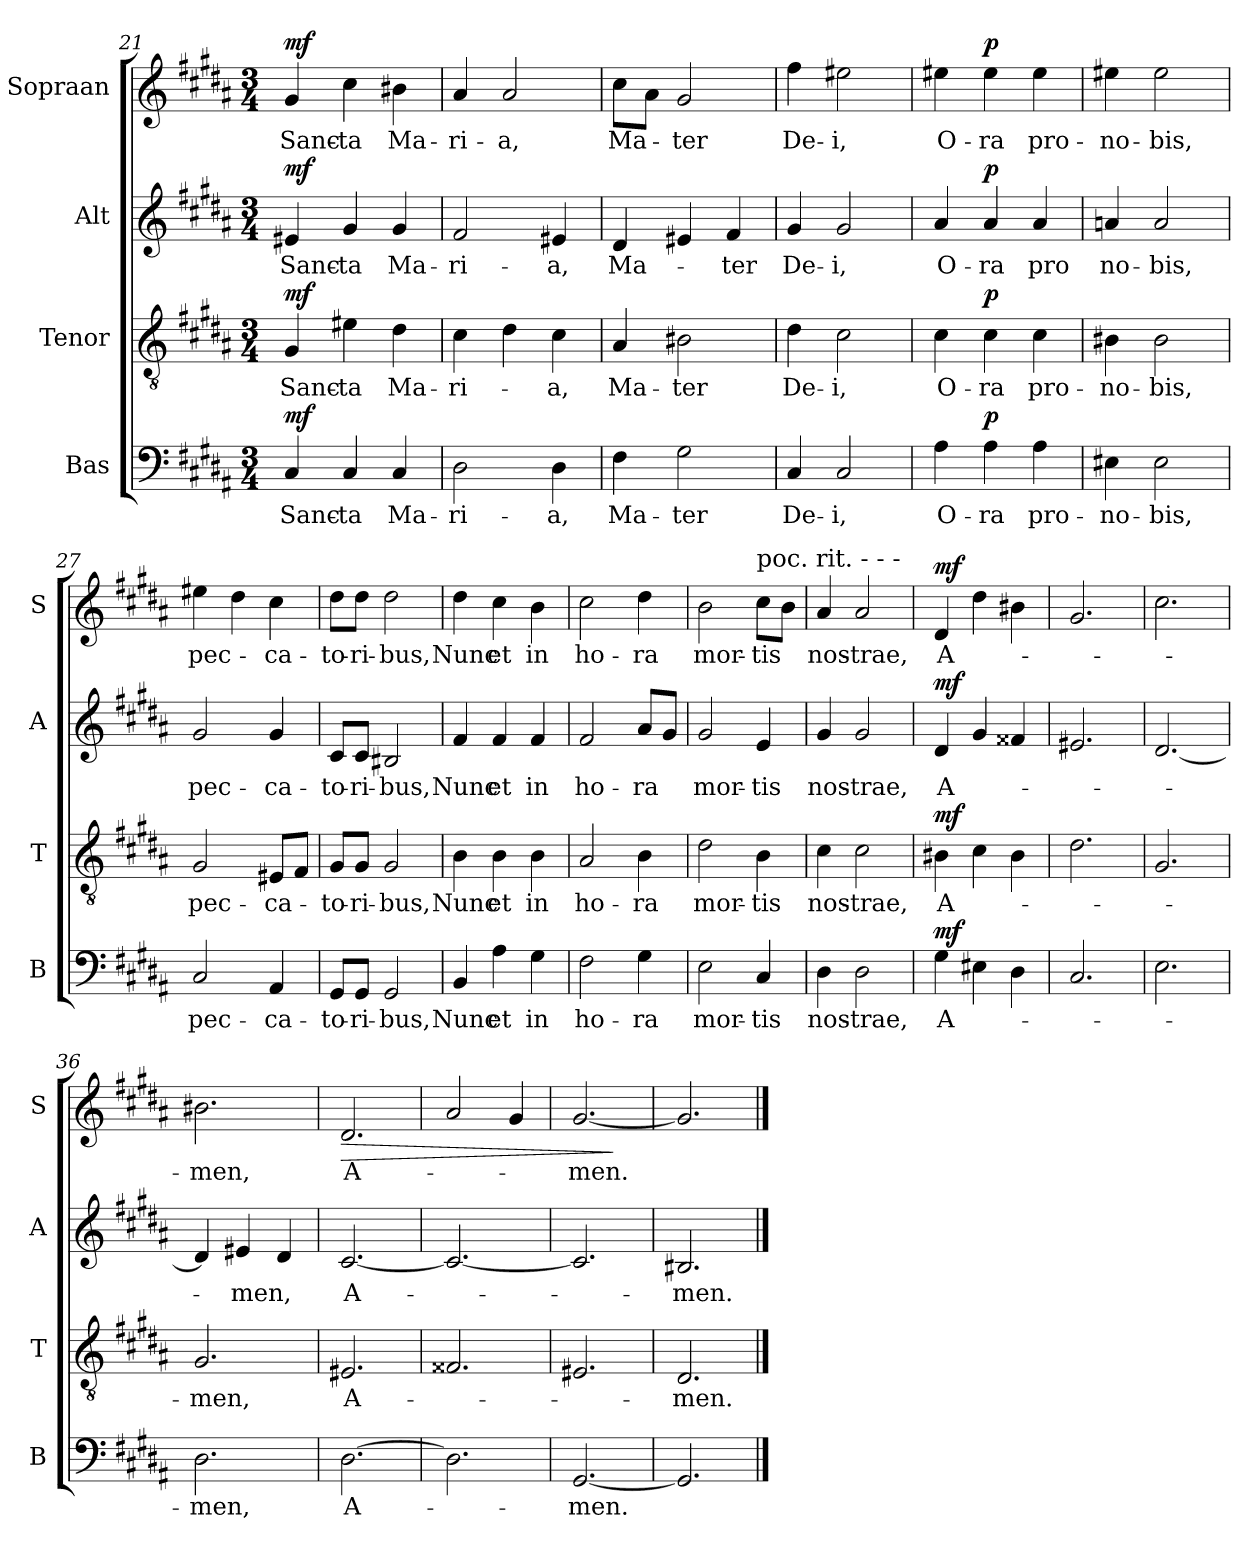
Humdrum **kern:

**kern	**text	**dynam	**kern	**text	**dynam	**kern	**text	**dynam	**kern	**text	**dynam
*part4	*part4	*part4	*part3	*part3	*part3	*part2	*part2	*part2	*part1	*part1	*part1
*staff4	*staff4	*staff4	*staff3	*staff3	*staff3	*staff2	*staff2	*staff2	*staff1	*staff1	*staff1
*I"Bas	*	*	*I"Tenor	*	*	*I"Alt	*	*	*I"Sopraan	*	*
*I'B	*	*	*I'T	*	*	*I'A	*	*	*I'S	*	*
!!LO:LB:g=z
*clefF4	*	*	*clefGv2	*	*	*clefG2	*	*	*clefG2	*	*
*k[f#c#g#d#a#]	*	*	*k[f#c#g#d#a#]	*	*	*k[f#c#g#d#a#]	*	*	*k[f#c#g#d#a#]	*	*
*M3/4	*	*	*M3/4	*	*	*M3/4	*	*	*M3/4	*	*
=21	=21	=21	=21	=21	=21	=21	=21	=21	=21	=21	=21
!	!LO:LY:b	!LO:DY:b	!	!LO:LY:b	!LO:DY:b	!	!LO:LY:b	!LO:DY:b	!	!LO:LY:b	!LO:DY:b
4C#/	Sanc-	mf	4G#/	Sanc-	mf	4e#X/	Sanc-	mf	4g#/	Sanc-	mf
!	!LO:LY:b	!	!	!LO:LY:b	!	!	!LO:LY:b	!	!	!LO:LY:b	!
4C#/	ta	.	4e#X\	ta	.	4g#/	ta	.	4cc#\	ta	.
!	!LO:LY:b	!	!	!LO:LY:b	!	!	!LO:LY:b	!	!	!LO:LY:b	!
4C#/	Ma-	.	4d#\	Ma-	.	4g#/	Ma-	.	4b#X\	Ma-	.
=22	=22	=22	=22	=22	=22	=22	=22	=22	=22	=22	=22
!	!LO:LY:b	!	!	!LO:LY:b	!	!	!LO:LY:b	!	!	!LO:LY:b	!
2D#\	ri-	.	4c#\	ri-	.	2f#/	ri-	.	4a#/	ri-	.
!	!	!	!	!	!	!	!	!	!	!LO:LY:b	!
.	.	.	4d#\	.	.	.	.	.	2a#/	a,	.
!	!LO:LY:b	!	!	!LO:LY:b	!	!	!LO:LY:b	!	!	!	!
4D#\	a,	.	4c#\	a,	.	4e#X/	a,	.	.	.	.
=23	=23	=23	=23	=23	=23	=23	=23	=23	=23	=23	=23
!	!LO:LY:b	!	!	!LO:LY:b	!	!	!LO:LY:b	!	!	!LO:LY:b	!
4F#\	Ma-	.	4A#/	Ma-	.	4d#/	Ma-	.	8cc#\L	Ma-	.
.	.	.	.	.	.	.	.	.	8a#\J	.	.
!	!LO:LY:b	!	!	!LO:LY:b	!	!	!	!	!	!LO:LY:b	!
2G#\	ter	.	2B#X\	ter	.	4e#X/	.	.	2g#/	ter	.
!	!	!	!	!	!	!	!LO:LY:b	!	!	!	!
.	.	.	.	.	.	4f#/	ter	.	.	.	.
=24	=24	=24	=24	=24	=24	=24	=24	=24	=24	=24	=24
!	!LO:LY:b	!	!	!LO:LY:b	!	!	!LO:LY:b	!	!	!LO:LY:b	!
4C#/	De-	.	4d#\	De-	.	4g#/	De-	.	4ff#\	De-	.
!	!LO:LY:b	!	!	!LO:LY:b	!	!	!LO:LY:b	!	!	!LO:LY:b	!
2C#/	i,	.	2c#\	i,	.	2g#/	i,	.	2ee#X\	i,	.
=25	=25	=25	=25	=25	=25	=25	=25	=25	=25	=25	=25
!	!LO:LY:b	!	!	!LO:LY:b	!	!	!LO:LY:b	!	!	!LO:LY:b	!
4A#\	O-	.	4c#\	O-	.	4a#/	O-	.	4ee#X\	O-	.
!	!LO:LY:b	!LO:DY:b	!	!LO:LY:b	!LO:DY:b	!	!LO:LY:b	!LO:DY:b	!	!LO:LY:b	!LO:DY:b
4A#\	ra	p	4c#\	ra	p	4a#/	ra	p	4ee#\	ra	p
!	!LO:LY:b	!	!	!LO:LY:b	!	!	!LO:LY:b	!	!	!LO:LY:b	!
4A#\	pro-	.	4c#\	pro-	.	4a#/	pro	.	4ee#\	pro-	.
=26	=26	=26	=26	=26	=26	=26	=26	=26	=26	=26	=26
!	!LO:LY:b	!	!	!LO:LY:b	!	!	!LO:LY:b	!	!	!LO:LY:b	!
4E#X\	no-	.	4B#X\	no-	.	4an/	no-	.	4ee#X\	no-	.
!	!LO:LY:b	!	!	!LO:LY:b	!	!	!LO:LY:b	!	!	!LO:LY:b	!
2E#\	bis,	.	2B#\	bis,	.	2a/	bis,	.	2ee#\	bis,	.
!!LO:PB:g=z
=27	=27	=27	=27	=27	=27	=27	=27	=27	=27	=27	=27
!	!LO:LY:b	!	!	!LO:LY:b	!	!	!LO:LY:b	!	!	!LO:LY:b	!
2C#/	pec-	.	2G#/	pec-	.	2g#/	pec-	.	4ee#X\	pec-	.
.	.	.	.	.	.	.	.	.	4dd#\	.	.
!	!LO:LY:b	!	!	!LO:LY:b	!	!	!LO:LY:b	!	!	!LO:LY:b	!
4AA#/	ca-	.	8E#X/L	ca-	.	4g#/	ca-	.	4cc#\	ca-	.
.	.	.	8F#/J	.	.	.	.	.	.	.	.
=28	=28	=28	=28	=28	=28	=28	=28	=28	=28	=28	=28
!	!LO:LY:b	!	!	!LO:LY:b	!	!	!LO:LY:b	!	!	!LO:LY:b	!
8GG#/L	to-	.	8G#/L	to-	.	8c#/L	to-	.	8dd#\L	to-	.
!	!LO:LY:b	!	!	!LO:LY:b	!	!	!LO:LY:b	!	!	!LO:LY:b	!
8GG#/J	ri-	.	8G#/J	ri-	.	8c#/J	ri-	.	8dd#\J	ri-	.
!	!LO:LY:b	!	!	!LO:LY:b	!	!	!LO:LY:b	!	!	!LO:LY:b	!
2GG#/	bus,	.	2G#/	bus,	.	2B#X/	bus,	.	2dd#\	bus,	.
=29	=29	=29	=29	=29	=29	=29	=29	=29	=29	=29	=29
!	!LO:LY:b	!	!	!LO:LY:b	!	!	!LO:LY:b	!	!	!LO:LY:b	!
4BB/	Nunc	.	4B\	Nunc	.	4f#/	Nunc	.	4dd#\	Nunc	.
!	!LO:LY:b	!	!	!LO:LY:b	!	!	!LO:LY:b	!	!	!LO:LY:b	!
4A#\	et	.	4B\	et	.	4f#/	et	.	4cc#\	et	.
!	!LO:LY:b	!	!	!LO:LY:b	!	!	!LO:LY:b	!	!	!LO:LY:b	!
4G#\	in	.	4B\	in	.	4f#/	in	.	4b\	in	.
=30	=30	=30	=30	=30	=30	=30	=30	=30	=30	=30	=30
!	!LO:LY:b	!	!	!LO:LY:b	!	!	!LO:LY:b	!	!	!LO:LY:b	!
2F#\	ho-	.	2A#/	ho-	.	2f#/	ho-	.	2cc#\	ho-	.
!	!LO:LY:b	!	!	!LO:LY:b	!	!	!LO:LY:b	!	!	!LO:LY:b	!
4G#\	ra	.	4B\	ra	.	8a#/L	ra	.	4dd#\	ra	.
.	.	.	.	.	.	8g#/J	.	.	.	.	.
=31	=31	=31	=31	=31	=31	=31	=31	=31	=31	=31	=31
!	!LO:LY:b	!	!	!LO:LY:b	!	!	!LO:LY:b	!	!	!LO:LY:b	!
2E\	mor-	.	2d#\	mor-	.	2g#/	mor-	.	2b\	mor-	.
!	!	!	!	!	!	!	!	!	!LO:TX:a:t=poc. rit. - - -	!	!
!	!LO:LY:b	!	!	!LO:LY:b	!	!	!LO:LY:b	!	!	!LO:LY:b	!
4C#/	tis	.	4B\	tis	.	4e/	tis	.	8cc#\L	tis	.
.	.	.	.	.	.	.	.	.	8b\J	.	.
=32	=32	=32	=32	=32	=32	=32	=32	=32	=32	=32	=32
!	!LO:LY:b	!	!	!LO:LY:b	!	!	!LO:LY:b	!	!	!LO:LY:b	!
4D#\	nos-	.	4c#\	nos-	.	4g#/	nos-	.	4a#/	nos-	.
!	!LO:LY:b	!	!	!LO:LY:b	!	!	!LO:LY:b	!	!	!LO:LY:b	!
2D#\	trae,	.	2c#\	trae,	.	2g#/	trae,	.	2a#/	trae,	.
!!LO:LB:g=z
=33	=33	=33	=33	=33	=33	=33	=33	=33	=33	=33	=33
!	!LO:LY:b	!LO:DY:b	!	!LO:LY:b	!LO:DY:b	!	!LO:LY:b	!LO:DY:b	!	!LO:LY:b	!LO:DY:b
4G#\	A-	mf	4B#X\	A-	mf	4d#/	A-	mf	4d#/	A-	mf
4E#X\	.	.	4c#\	.	.	4g#/	.	.	4dd#\	.	.
4D#\	.	.	4B#\	.	.	4f##X/	.	.	4b#X\	.	.
=34	=34	=34	=34	=34	=34	=34	=34	=34	=34	=34	=34
2.C#/	.	.	2.d#\	.	.	2.e#X/	.	.	2.g#/	.	.
=35	=35	=35	=35	=35	=35	=35	=35	=35	=35	=35	=35
2.E\	.	.	2.G#/	.	.	[2.d#/	.	.	2.cc#\	.	.
=36	=36	=36	=36	=36	=36	=36	=36	=36	=36	=36	=36
!	!LO:LY:b	!	!	!LO:LY:b	!	!	!	!	!	!LO:LY:b	!
2.D#\	men,	.	2.G#/	men,	.	4d#/]	.	.	2.b#X\	men,	.
!	!	!	!	!	!	!	!LO:LY:b	!	!	!	!
.	.	.	.	.	.	4e#X/	men,	.	.	.	.
.	.	.	.	.	.	4d#/	.	.	.	.	.
=37	=37	=37	=37	=37	=37	=37	=37	=37	=37	=37	=37
!	!LO:LY:b	!	!	!LO:LY:b	!	!	!LO:LY:b	!	!	!LO:LY:b	!LO:HP:b
[2.D#\	A-	.	2.E#X/	A-	.	[2.c#/	A-	.	2.d#/	A-	>
=38	=38	=38	=38	=38	=38	=38	=38	=38	=38	=38	=38
2.D#\]	.	.	2.F##X/	.	.	2.c#/_	.	.	2a#/	.	.
.	.	.	.	.	.	.	.	.	4g#/	.	.
=39	=39	=39	=39	=39	=39	=39	=39	=39	=39	=39	=39
!	!LO:LY:b	!	!	!	!	!	!	!	!	!LO:LY:b	!
[2.GG#/	men.	.	2.E#X/	.	.	2.c#/]	.	.	[2.g#/	men.	.
.	.	.	.	.	.	.	.	.	.	.	]
=40	=40	=40	=40	=40	=40	=40	=40	=40	=40	=40	=40
!	!	!	!	!LO:LY:b	!	!	!LO:LY:b	!	!	!	!
2.GG#/]	.	.	2.D#/	men.	.	2.B#X/	men.	.	2.g#/]	.	.
==	==	==	==	==	==	==	==	==	==	==	==
*-	*-	*-	*-	*-	*-	*-	*-	*-	*-	*-	*-
